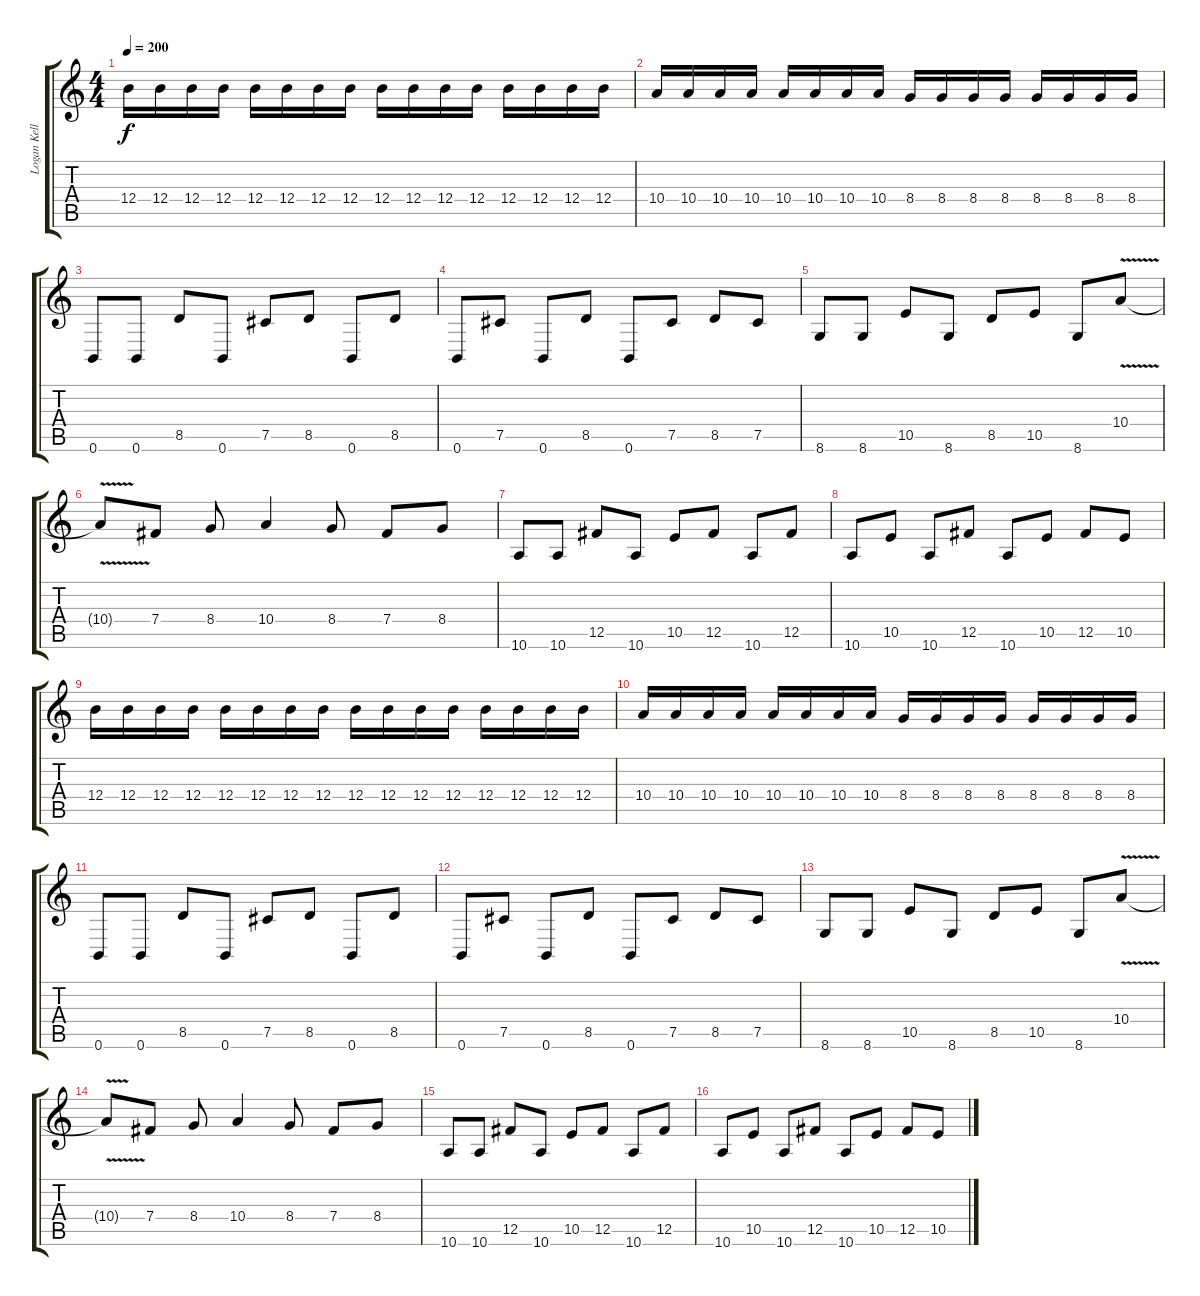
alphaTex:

\track ("Logan Kelly" "Logan Kell") {instrument distortionguitar}
\staff {score tabs}
\tuning (Db4 Ab3 E3 B2 Gb2 B1) {hide}
\ts (4 4)
\tempo 200
\clef g2
\ks c
12.4.16{dy f} 12.4.16 12.4.16 12.4.16 12.4.16 12.4.16 12.4.16 12.4.16 12.4.16 12.4.16 12.4.16 12.4.16 12.4.16 12.4.16 12.4.16 12.4.16 |
10.4.16 10.4.16 10.4.16 10.4.16 10.4.16 10.4.16 10.4.16 10.4.16 8.4.16 8.4.16 8.4.16 8.4.16 8.4.16 8.4.16 8.4.16 8.4.16 |
0.6.8 0.6.8 8.5.8 0.6.8 7.5.8 8.5.8 0.6.8 8.5.8 |
0.6.8 7.5.8 0.6.8 8.5.8 0.6.8 7.5.8 8.5.8 7.5.8 |
8.6.8 8.6.8 10.5.8 8.6.8 8.5.8 10.5.8 8.6.8 10.4{v}.8 |
10.4{t}.8 7.4.8 8.4.8 10.4.4 8.4.8 7.4.8 8.4.8 |
10.6.8 10.6.8 12.5.8 10.6.8 10.5.8 12.5.8 10.6.8 12.5.8 |
10.6.8 10.5.8 10.6.8 12.5.8 10.6.8 10.5.8 12.5.8 10.5.8 |
12.4.16 12.4.16 12.4.16 12.4.16 12.4.16 12.4.16 12.4.16 12.4.16 12.4.16 12.4.16 12.4.16 12.4.16 12.4.16 12.4.16 12.4.16 12.4.16 |
10.4.16 10.4.16 10.4.16 10.4.16 10.4.16 10.4.16 10.4.16 10.4.16 8.4.16 8.4.16 8.4.16 8.4.16 8.4.16 8.4.16 8.4.16 8.4.16 |
0.6.8 0.6.8 8.5.8 0.6.8 7.5.8 8.5.8 0.6.8 8.5.8 |
0.6.8 7.5.8 0.6.8 8.5.8 0.6.8 7.5.8 8.5.8 7.5.8 |
8.6.8 8.6.8 10.5.8 8.6.8 8.5.8 10.5.8 8.6.8 10.4{v}.8 |
10.4{t}.8 7.4.8 8.4.8 10.4.4 8.4.8 7.4.8 8.4.8 |
10.6.8 10.6.8 12.5.8 10.6.8 10.5.8 12.5.8 10.6.8 12.5.8 |
10.6.8 10.5.8 10.6.8 12.5.8 10.6.8 10.5.8 12.5.8 10.5.8
